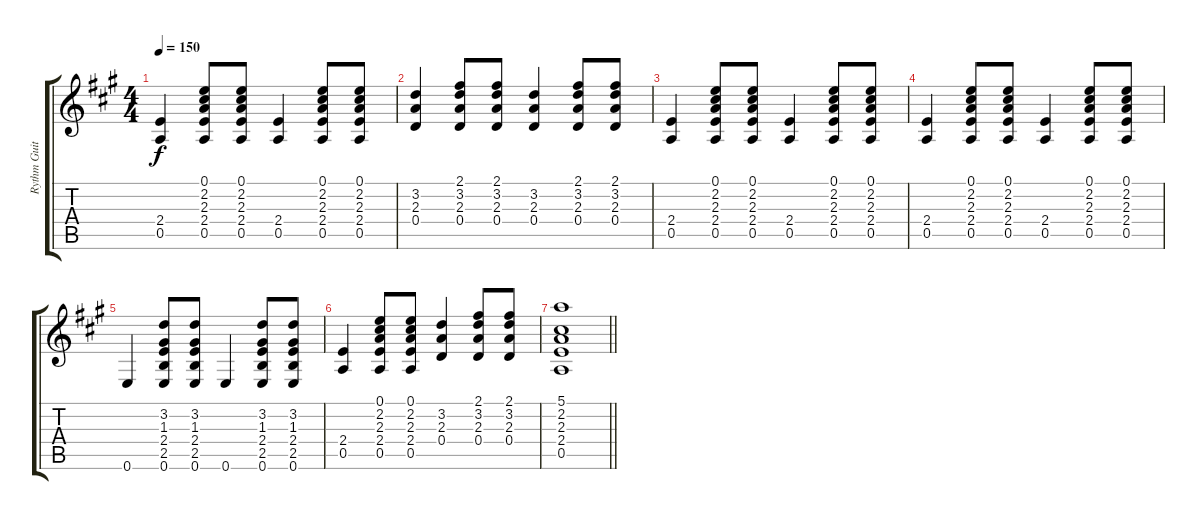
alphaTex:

\track ("Rythm Guitar" "Rythm Guit") {instrument acousticguitarsteel}
\staff {score tabs}
\tuning (E4 B3 G3 D3 A2 E2) {hide}
\ts (4 4)
\tempo 150
\clef g2
\ks a
(2.4 0.5).4{dy f} (0.1 2.2 2.3 2.4 0.5).8 (0.1 2.2 2.3 2.4 0.5).8 (2.4 0.5).4 (0.1 2.2 2.3 2.4 0.5).8 (0.1 2.2 2.3 2.4 0.5).8 |
(3.2 2.3 0.4).4 (2.1 3.2 2.3 0.4).8 (2.1 3.2 2.3 0.4).8 (3.2 2.3 0.4).4 (2.1 3.2 2.3 0.4).8 (2.1 3.2 2.3 0.4).8 |
(2.4 0.5).4 (0.1 2.2 2.3 2.4 0.5).8 (0.1 2.2 2.3 2.4 0.5).8 (2.4 0.5).4 (0.1 2.2 2.3 2.4 0.5).8 (0.1 2.2 2.3 2.4 0.5).8 |
(2.4 0.5).4 (0.1 2.2 2.3 2.4 0.5).8 (0.1 2.2 2.3 2.4 0.5).8 (2.4 0.5).4 (0.1 2.2 2.3 2.4 0.5).8 (0.1 2.2 2.3 2.4 0.5).8 |
0.6.4 (3.2 1.3 2.4 2.5 0.6).8 (3.2 1.3 2.4 2.5 0.6).8 0.6.4 (3.2 1.3 2.4 2.5 0.6).8 (3.2 1.3 2.4 2.5 0.6).8 |
(2.4 0.5).4 (0.1 2.2 2.3 2.4 0.5).8 (0.1 2.2 2.3 2.4 0.5).8 (3.2 2.3 0.4).4 (2.1 3.2 2.3 0.4).8 (2.1 3.2 2.3 0.4).8 |
\barLineRight lightlight
(5.1 2.2 2.3 2.4 0.5).1
